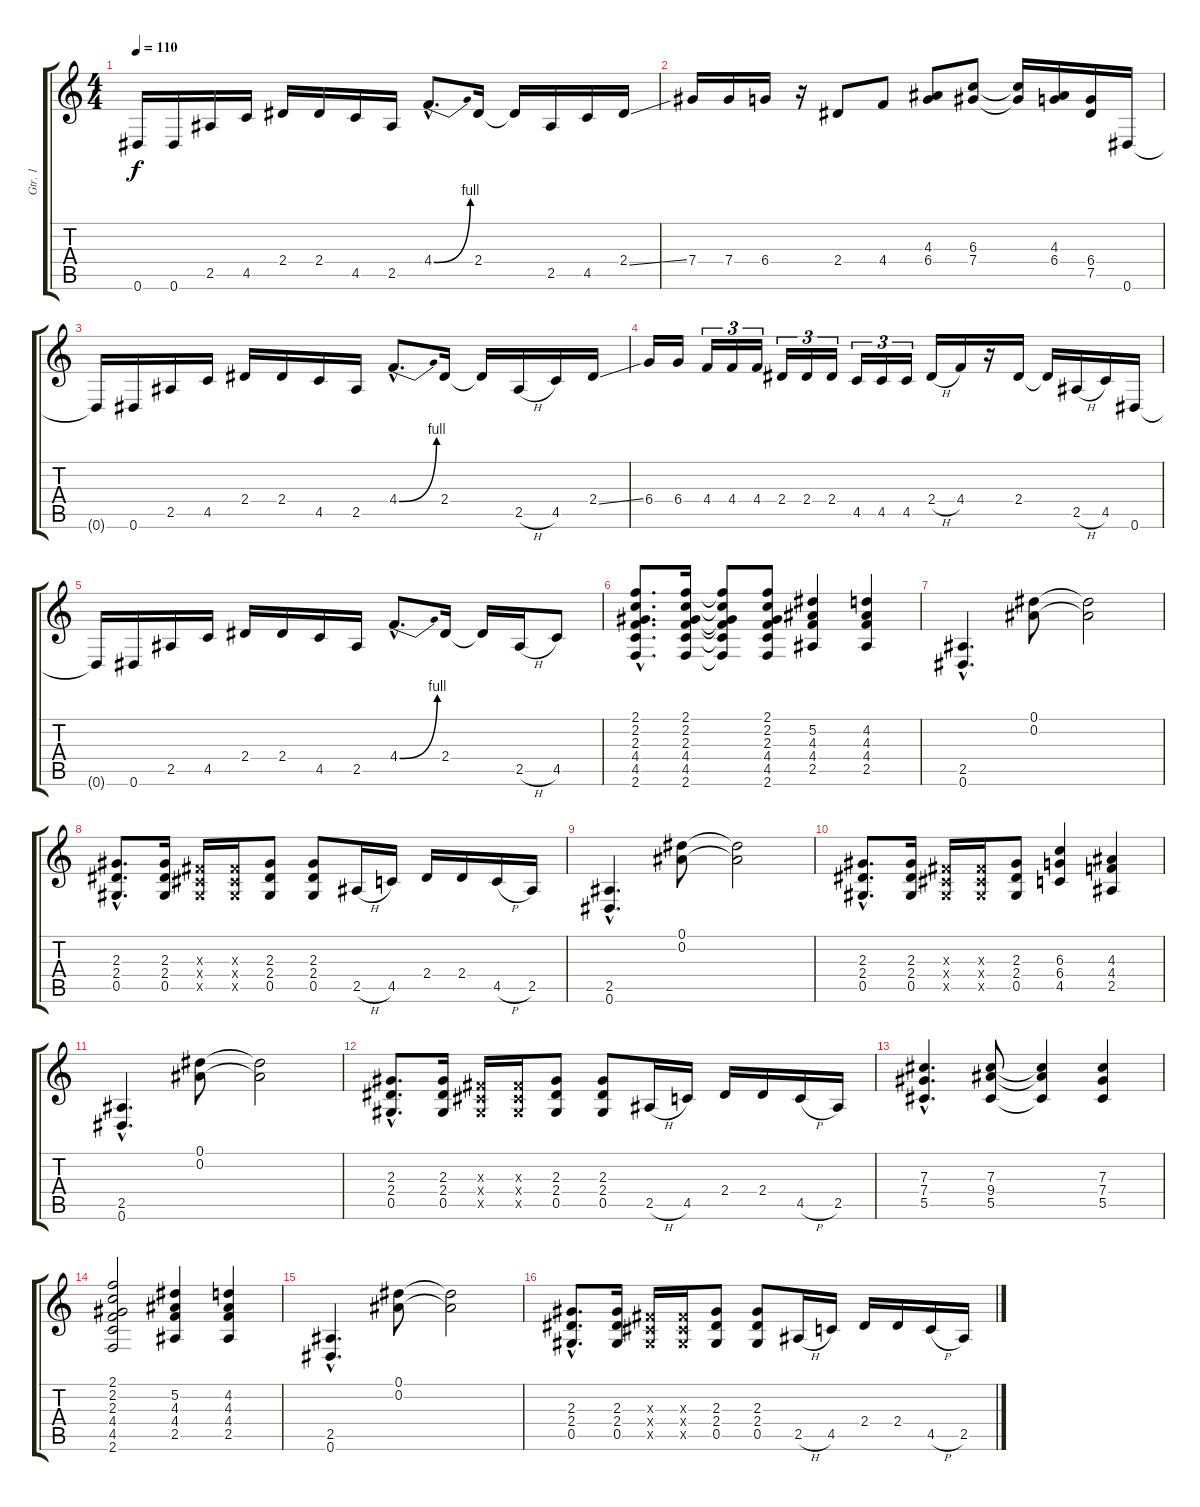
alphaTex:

\track ("Gtr. 1" "Gtr. 1") {instrument distortionguitar}
\staff {score tabs}
\tuning (Eb4 Bb3 Gb3 Db3 Ab2 Eb2) {hide}
\ts (4 4)
\tempo 110
\clef g2
\ks c
0.6{t}.16{dy f} 0.6.16 2.5.16 4.5.16 2.4.16 2.4.16 4.5.16 2.5.16 4.4{be (bend 0 0 60 4) hac}.8{d} 2.4.16 2.4{t}.16 2.5.16 4.5.16 2.4{ss}.16 |
7.4.16 7.4.16 6.4.16 r.16 2.4.8 4.4.8 (4.3 6.4).8 (6.3 7.4).8 (6.3{t} 7.4{t}).16 (4.3 6.4).16 (6.4 7.5).16 0.6.16 |
0.6{t}.16 0.6.16 2.5.16 4.5.16 2.4.16 2.4.16 4.5.16 2.5.16 4.4{be (bend 0 0 60 4) hac}.8{d} 2.4.16 2.4{t}.16 2.5{h}.16 4.5.16 2.4{ss}.16 |
6.4.16 6.4.16 4.4.16{tu (3 2)} 4.4.16{tu (3 2)} 4.4.16{tu (3 2)} 2.4.16{tu (3 2)} 2.4.16{tu (3 2)} 2.4.16{tu (3 2)} 4.5.16{tu (3 2)} 4.5.16{tu (3 2)} 4.5.16{tu (3 2)} 2.4{h}.16 4.4.16 r.16 2.4.16 2.4{t}.16 2.5{h}.16 4.5.16 0.6.16 |
0.6{t}.16 0.6.16 2.5.16 4.5.16 2.4.16 2.4.16 4.5.16 2.5.16 4.4{be (bend 0 0 60 4) hac}.8{d} 2.4.16 2.4{t}.16 2.5{h}.16 4.5.8 |
(2.1{hac} 2.2{hac} 2.3{hac} 4.4{hac} 4.5{hac} 2.6{hac}).8{d} (2.1 2.2 2.3 4.4 4.5 2.6).16 (2.1{t} 2.2{t} 2.3{t} 4.4{t} 4.5{t} 2.6{t}).8 (2.1 2.2 2.3 4.4 4.5 2.6).8 (5.2 4.3 4.4 2.5).4 (4.2 4.3 4.4 2.5).4 |
(2.5{hac} 0.6{hac}).4{d} (0.1 0.2).8 (0.1{t} 0.2{t}).2 |
(2.3{hac} 2.4{hac} 0.5{hac}).8{d} (2.3 2.4 0.5).16 (0.3{x} 0.4{x} 0.5{x}).16 (0.3{x} 0.4{x} 0.5{x}).16 (2.3 2.4 0.5).8 (2.3 2.4 0.5).8 2.5{h}.16 4.5.16 2.4.16 2.4.16 4.5{h}.16 2.5.16 |
(2.5{hac} 0.6{hac}).4{d} (0.1 0.2).8 (0.1{t} 0.2{t}).2 |
(2.3{hac} 2.4{hac} 0.5{hac}).8{d} (2.3 2.4 0.5).16 (0.3{x} 0.4{x} 0.5{x}).16 (0.3{x} 0.4{x} 0.5{x}).16 (2.3 2.4 0.5).8 (6.3 6.4 4.5).4 (4.3 4.4 2.5).4 |
(2.5{hac} 0.6{hac}).4{d} (0.1 0.2).8 (0.1{t} 0.2{t}).2 |
(2.3{hac} 2.4{hac} 0.5{hac}).8{d} (2.3 2.4 0.5).16 (0.3{x} 0.4{x} 0.5{x}).16 (0.3{x} 0.4{x} 0.5{x}).16 (2.3 2.4 0.5).8 (2.3 2.4 0.5).8 2.5{h}.16 4.5.16 2.4.16 2.4.16 4.5{h}.16 2.5.16 |
(7.3{hac} 7.4{hac} 5.5{hac}).4{d} (7.3 9.4 5.5).8 (7.3{t} 9.4{t} 5.5{t}).4 (7.3 7.4 5.5).4 |
(2.1 2.2 2.3 4.4 4.5 2.6).2 (5.2 4.3 4.4 2.5).4 (4.2 4.3 4.4 2.5).4 |
(2.5{hac} 0.6{hac}).4{d} (0.1 0.2).8 (0.1{t} 0.2{t}).2 |
(2.3{hac} 2.4{hac} 0.5{hac}).8{d} (2.3 2.4 0.5).16 (0.3{x} 0.4{x} 0.5{x}).16 (0.3{x} 0.4{x} 0.5{x}).16 (2.3 2.4 0.5).8 (2.3 2.4 0.5).8 2.5{h}.16 4.5.16 2.4.16 2.4.16 4.5{h}.16 2.5.16
